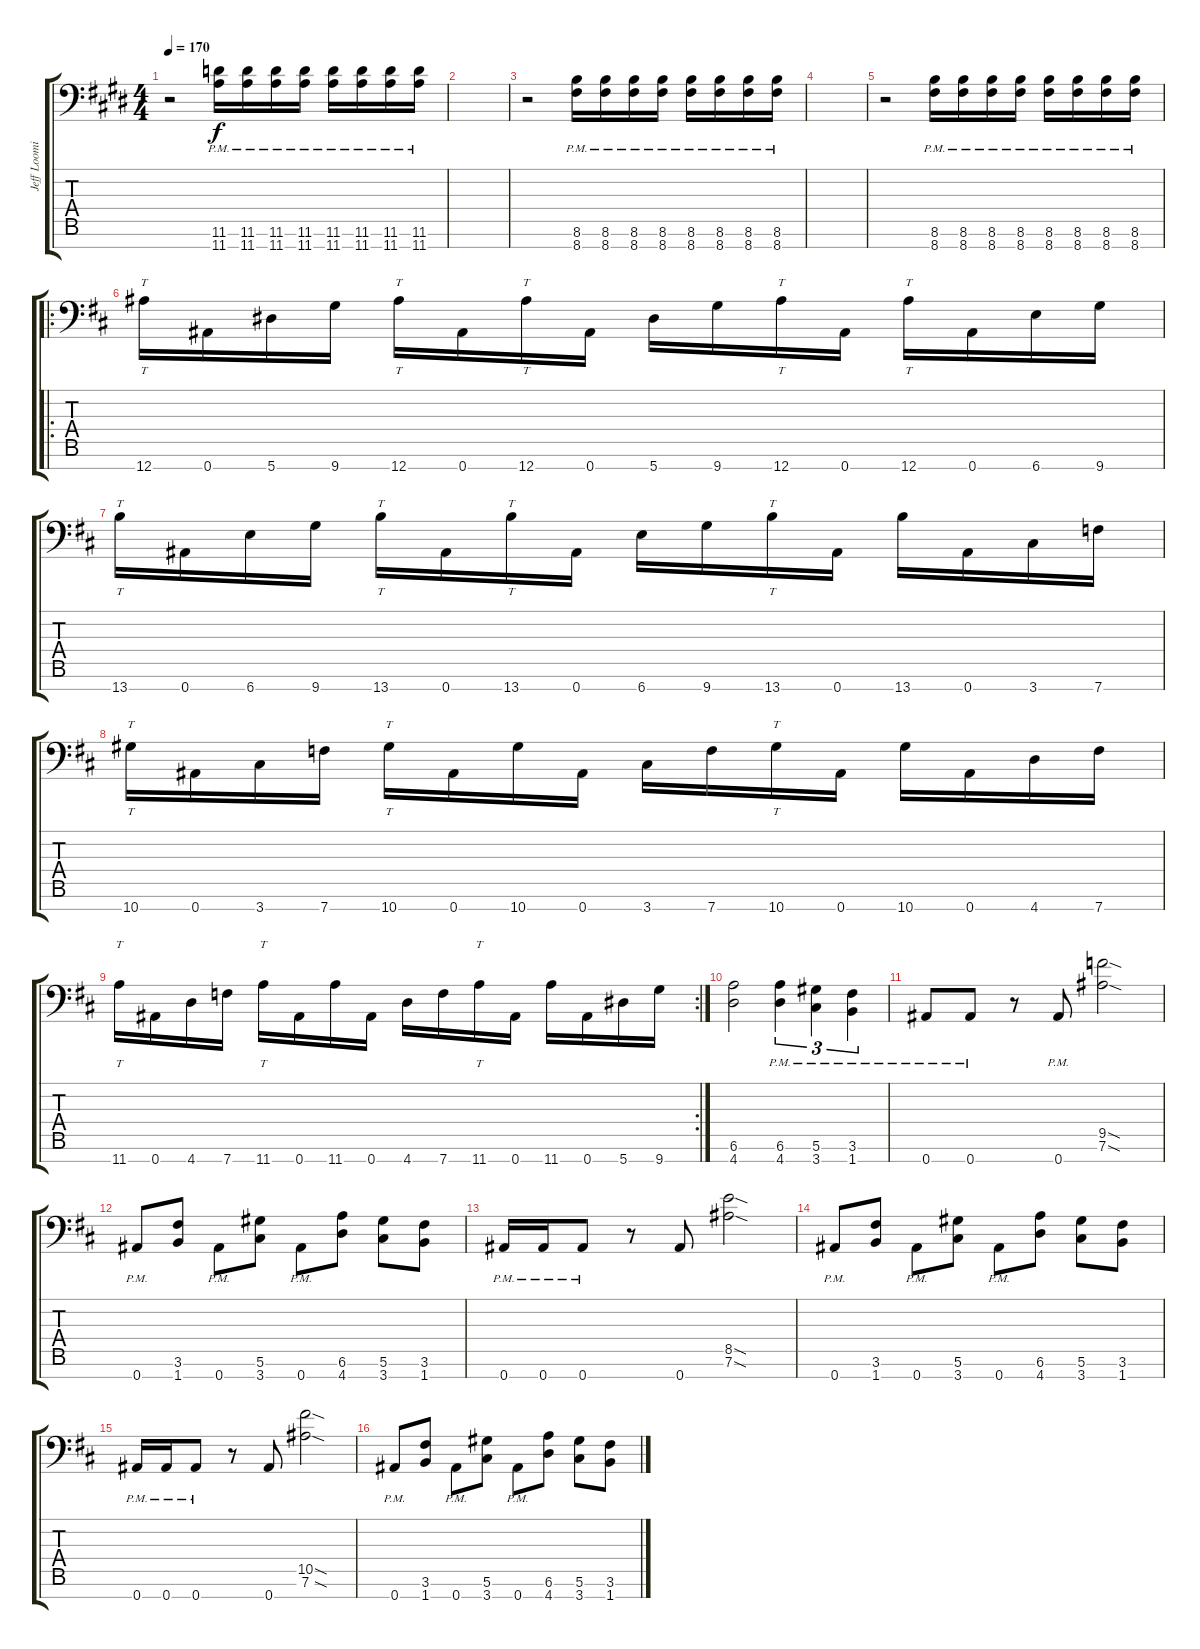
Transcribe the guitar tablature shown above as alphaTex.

\track ("Jeff Loomis Rhythm" "Jeff Loomi") {instrument distortionguitar}
\staff {score tabs}
\tuning (Eb4 Bb3 Gb3 Db3 Ab2 Eb2 Bb1) {hide}
\ts (4 4)
\tempo 170
\clef f4
\ks e
r.2{dy f} (11.6{pm} 11.7{pm}).16 (11.6{pm} 11.7{pm}).16 (11.6{pm} 11.7{pm}).16 (11.6{pm} 11.7{pm}).16 (11.6{pm} 11.7{pm}).16 (11.6{pm} 11.7{pm}).16 (11.6{pm} 11.7{pm}).16 (11.6{pm} 11.7{pm}).16 |
|
r.2 (8.6{pm} 8.7{pm}).16 (8.6{pm} 8.7{pm}).16 (8.6{pm} 8.7{pm}).16 (8.6{pm} 8.7{pm}).16 (8.6{pm} 8.7{pm}).16 (8.6{pm} 8.7{pm}).16 (8.6{pm} 8.7{pm}).16 (8.6{pm} 8.7{pm}).16 |
|
r.2 (8.6{pm} 8.7{pm}).16 (8.6{pm} 8.7{pm}).16 (8.6{pm} 8.7{pm}).16 (8.6{pm} 8.7{pm}).16 (8.6{pm} 8.7{pm}).16 (8.6{pm} 8.7{pm}).16 (8.6{pm} 8.7{pm}).16 (8.6{pm} 8.7{pm}).16 |
\ro
\ks d
12.7.16{tt} 0.7.16 5.7.16 9.7.16 12.7.16{tt} 0.7.16 12.7.16{tt} 0.7.16 5.7.16 9.7.16 12.7.16{tt} 0.7.16 12.7.16{tt} 0.7.16 6.7.16 9.7.16 |
13.7.16{tt} 0.7.16 6.7.16 9.7.16 13.7.16{tt} 0.7.16 13.7.16{tt} 0.7.16 6.7.16 9.7.16 13.7.16{tt} 0.7.16 13.7.16 0.7.16 3.7.16 7.7.16 |
10.7.16{tt} 0.7.16 3.7.16 7.7.16 10.7.16{tt} 0.7.16 10.7.16 0.7.16 3.7.16 7.7.16 10.7.16{tt} 0.7.16 10.7.16 0.7.16 4.7.16 7.7.16 |
\rc 2
11.7.16{tt} 0.7.16 4.7.16 7.7.16 11.7.16{tt} 0.7.16 11.7.16 0.7.16 4.7.16 7.7.16 11.7.16{tt} 0.7.16 11.7.16 0.7.16 5.7.16 9.7.16 |
(6.6 4.7).2 (6.6{pm} 4.7{pm}).4{tu (3 2)} (5.6{pm} 3.7{pm}).4{tu (3 2)} (3.6{pm} 1.7{pm}).4{tu (3 2)} |
0.7{pm}.8 0.7{pm}.8 r.8 0.7{pm}.8 (9.5{sod} 7.6{sod}).2 |
0.7{pm}.8 (3.6 1.7).8 0.7{pm}.8 (5.6 3.7).8 0.7{pm}.8 (6.6 4.7).8 (5.6 3.7).8 (3.6 1.7).8 |
0.7{pm}.16 0.7{pm}.16 0.7{pm}.8 r.8 0.7.8 (8.5{sod} 7.6{sod}).2 |
0.7{pm}.8 (3.6 1.7).8 0.7{pm}.8 (5.6 3.7).8 0.7{pm}.8 (6.6 4.7).8 (5.6 3.7).8 (3.6 1.7).8 |
0.7{pm}.16 0.7{pm}.16 0.7{pm}.8 r.8 0.7.8 (10.5{sod} 7.6{sod}).2 |
0.7{pm}.8 (3.6 1.7).8 0.7{pm}.8 (5.6 3.7).8 0.7{pm}.8 (6.6 4.7).8 (5.6 3.7).8 (3.6 1.7).8
